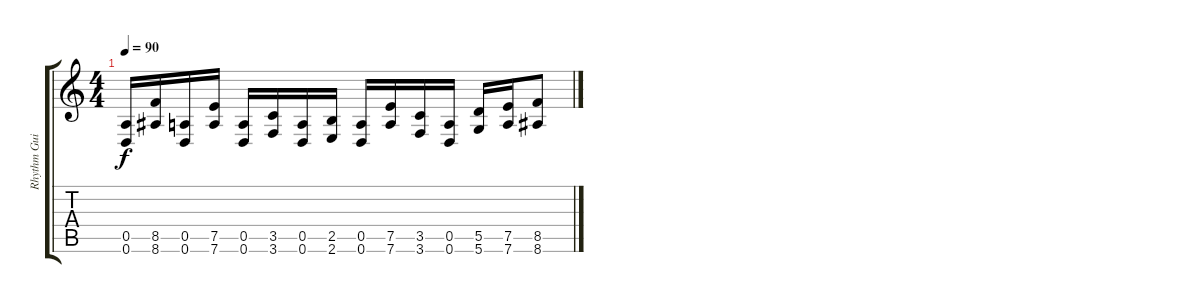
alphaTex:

\track ("Rhythm Guitar" "Rhythm Gui") {instrument distortionguitar}
\staff {score tabs}
\tuning (E4 B3 G3 D3 A2 D2) {hide}
\ts (4 4)
\tempo 90
\clef g2
\ks c
(0.5{t} 0.6{t}).16{dy f} (8.5 8.6).16 (0.5 0.6).16 (7.5 7.6).16 (0.5 0.6).16 (3.5 3.6).16 (0.5 0.6).16 (2.5 2.6).16 (0.5 0.6).16 (7.5 7.6).16 (3.5 3.6).16 (0.5 0.6).16 (5.5 5.6).16 (7.5 7.6).16 (8.5 8.6).8
